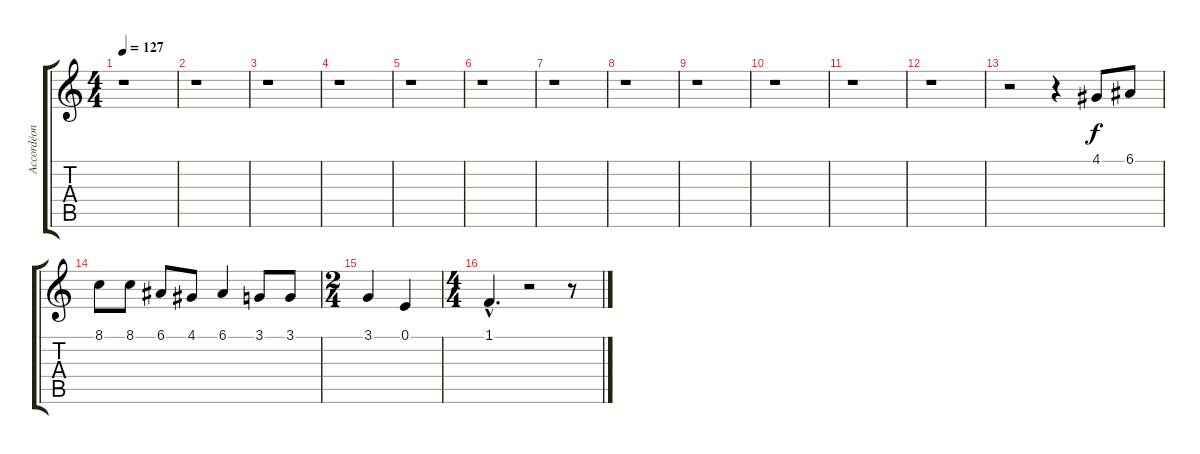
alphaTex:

\track ("Accordéon" "Accordéon") {instrument accordion}
\staff {score tabs}
\tuning (E4 B3 G3 D3 A2 E2) {hide}
\ts (4 4)
\tempo 127
\clef g2
\ks c
r.1{dy f} |
r.1 |
r.1 |
r.1 |
r.1 |
r.1 |
r.1 |
r.1 |
r.1 |
r.1 |
r.1 |
r.1 |
r.2 r.4 4.1.8 6.1.8 |
8.1.8 8.1.8 6.1.8 4.1.8 6.1.4 3.1.8 3.1.8 |
\ts (2 4)
3.1.4 0.1.4 |
\ts (4 4)
1.1{hac}.4{d} r.2 r.8
